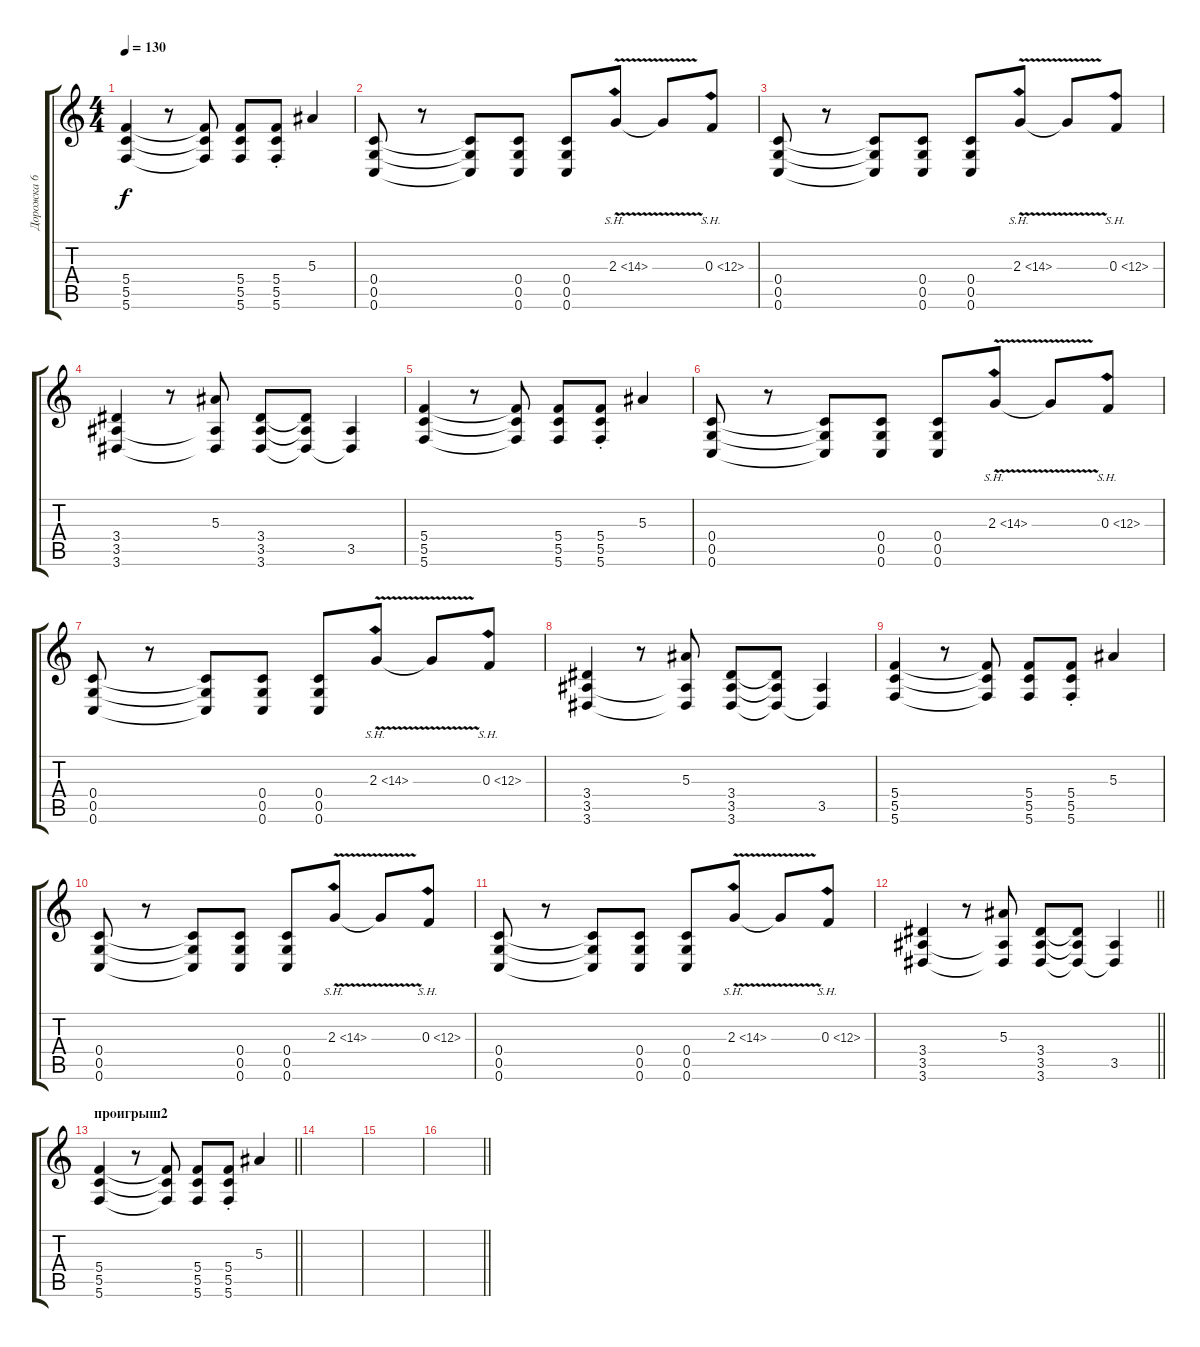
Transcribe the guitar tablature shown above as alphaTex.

\track ("Дорожка 6" "Дорожка 6") {instrument distortionguitar}
\staff {score tabs}
\tuning (D4 A3 F3 C3 G2 C2) {hide}
\ts (4 4)
\tempo 130
\clef g2
\ks c
(5.4 5.5 5.6).4{dy f} r.8 (5.4{t} 5.5{t} 5.6{t}).8 (5.4 5.5 5.6).8 (5.4{st} 5.5{st} 5.6{st}).8 5.3.4 |
(0.4 0.5 0.6).8 r.8 (0.4{t} 0.5{t} 0.6{t}).8 (0.4 0.5 0.6).8 (0.4 0.5 0.6).8 2.3{sh 12 v}.8 2.3{t}.8 0.3{sh 12}.8 |
(0.4 0.5 0.6).8 r.8 (0.4{t} 0.5{t} 0.6{t}).8 (0.4 0.5 0.6).8 (0.4 0.5 0.6).8 2.3{sh 12 v}.8 2.3{t}.8 0.3{sh 12}.8 |
(3.4 3.5 3.6).4 r.8 (5.3 3.5{t} 3.6{t}).8 (3.4 3.5 3.6).8 (3.4{t} 3.5{t} 3.6{t}).8 (3.5 3.6{t}).4 |
(5.4 5.5 5.6).4 r.8 (5.4{t} 5.5{t} 5.6{t}).8 (5.4 5.5 5.6).8 (5.4{st} 5.5{st} 5.6{st}).8 5.3.4 |
(0.4 0.5 0.6).8 r.8 (0.4{t} 0.5{t} 0.6{t}).8 (0.4 0.5 0.6).8 (0.4 0.5 0.6).8 2.3{sh 12 v}.8 2.3{t}.8 0.3{sh 12}.8 |
(0.4 0.5 0.6).8 r.8 (0.4{t} 0.5{t} 0.6{t}).8 (0.4 0.5 0.6).8 (0.4 0.5 0.6).8 2.3{sh 12 v}.8 2.3{t}.8 0.3{sh 12}.8 |
(3.4 3.5 3.6).4 r.8 (5.3 3.5{t} 3.6{t}).8 (3.4 3.5 3.6).8 (3.4{t} 3.5{t} 3.6{t}).8 (3.5 3.6{t}).4 |
(5.4 5.5 5.6).4 r.8 (5.4{t} 5.5{t} 5.6{t}).8 (5.4 5.5 5.6).8 (5.4{st} 5.5{st} 5.6{st}).8 5.3.4 |
(0.4 0.5 0.6).8 r.8 (0.4{t} 0.5{t} 0.6{t}).8 (0.4 0.5 0.6).8 (0.4 0.5 0.6).8 2.3{sh 12 v}.8 2.3{t}.8 0.3{sh 12}.8 |
(0.4 0.5 0.6).8 r.8 (0.4{t} 0.5{t} 0.6{t}).8 (0.4 0.5 0.6).8 (0.4 0.5 0.6).8 2.3{sh 12 v}.8 2.3{t}.8 0.3{sh 12}.8 |
\barLineRight lightlight
(3.4 3.5 3.6).4 r.8 (5.3 3.5{t} 3.6{t}).8 (3.4 3.5 3.6).8 (3.4{t} 3.5{t} 3.6{t}).8 (3.5 3.6{t}).4 |
\section ("" "проигрыш2")
\barLineRight lightlight
(5.4 5.5 5.6).4 r.8 (5.4{t} 5.5{t} 5.6{t}).8 (5.4 5.5 5.6).8 (5.4{st} 5.5{st} 5.6{st}).8 5.3.4 |
|
|
\barLineRight lightlight
